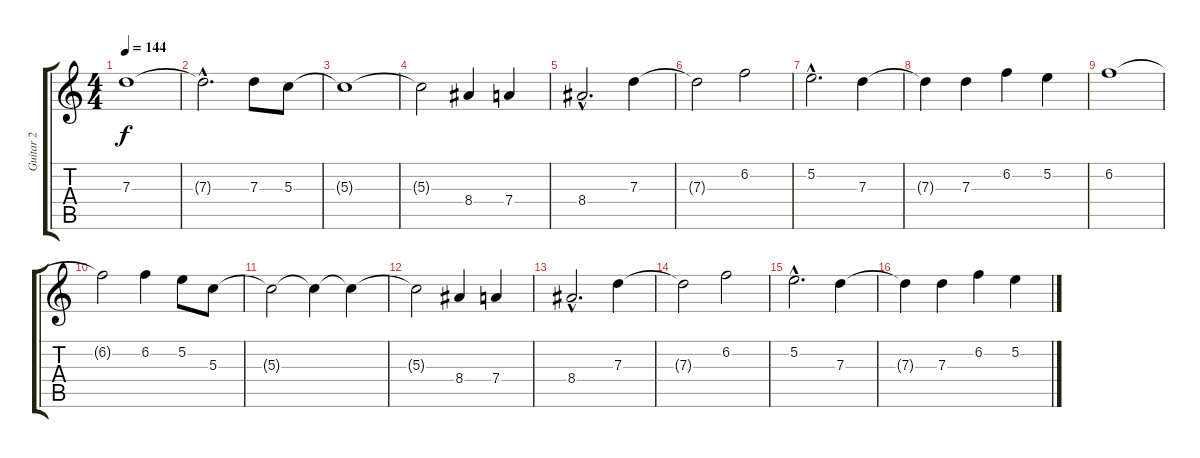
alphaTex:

\track ("Guitar 2" "Guitar 2") {instrument overdrivenguitar}
\staff {score tabs}
\tuning (E4 B3 G3 D3 A2 D2) {hide}
\ts (4 4)
\tempo 144
\clef g2
\ks c
7.3.1{dy f} |
7.3{hac t}.2{d} 7.3.8 5.3.8 |
5.3{t}.1 |
5.3{t}.2 8.4.4 7.4.4 |
8.4{hac}.2{d} 7.3.4 |
7.3{t}.2 6.2.2 |
5.2{hac}.2{d} 7.3.4 |
7.3{t}.4 7.3.4 6.2.4 5.2.4 |
6.2.1 |
6.2{t}.2 6.2.4 5.2.8 5.3.8 |
5.3{t}.2 5.3{t}.4 5.3{t}.4 |
5.3{t}.2 8.4.4 7.4.4 |
8.4{hac}.2{d} 7.3.4 |
7.3{t}.2 6.2.2 |
5.2{hac}.2{d} 7.3.4 |
7.3{t}.4 7.3.4 6.2.4 5.2.4
